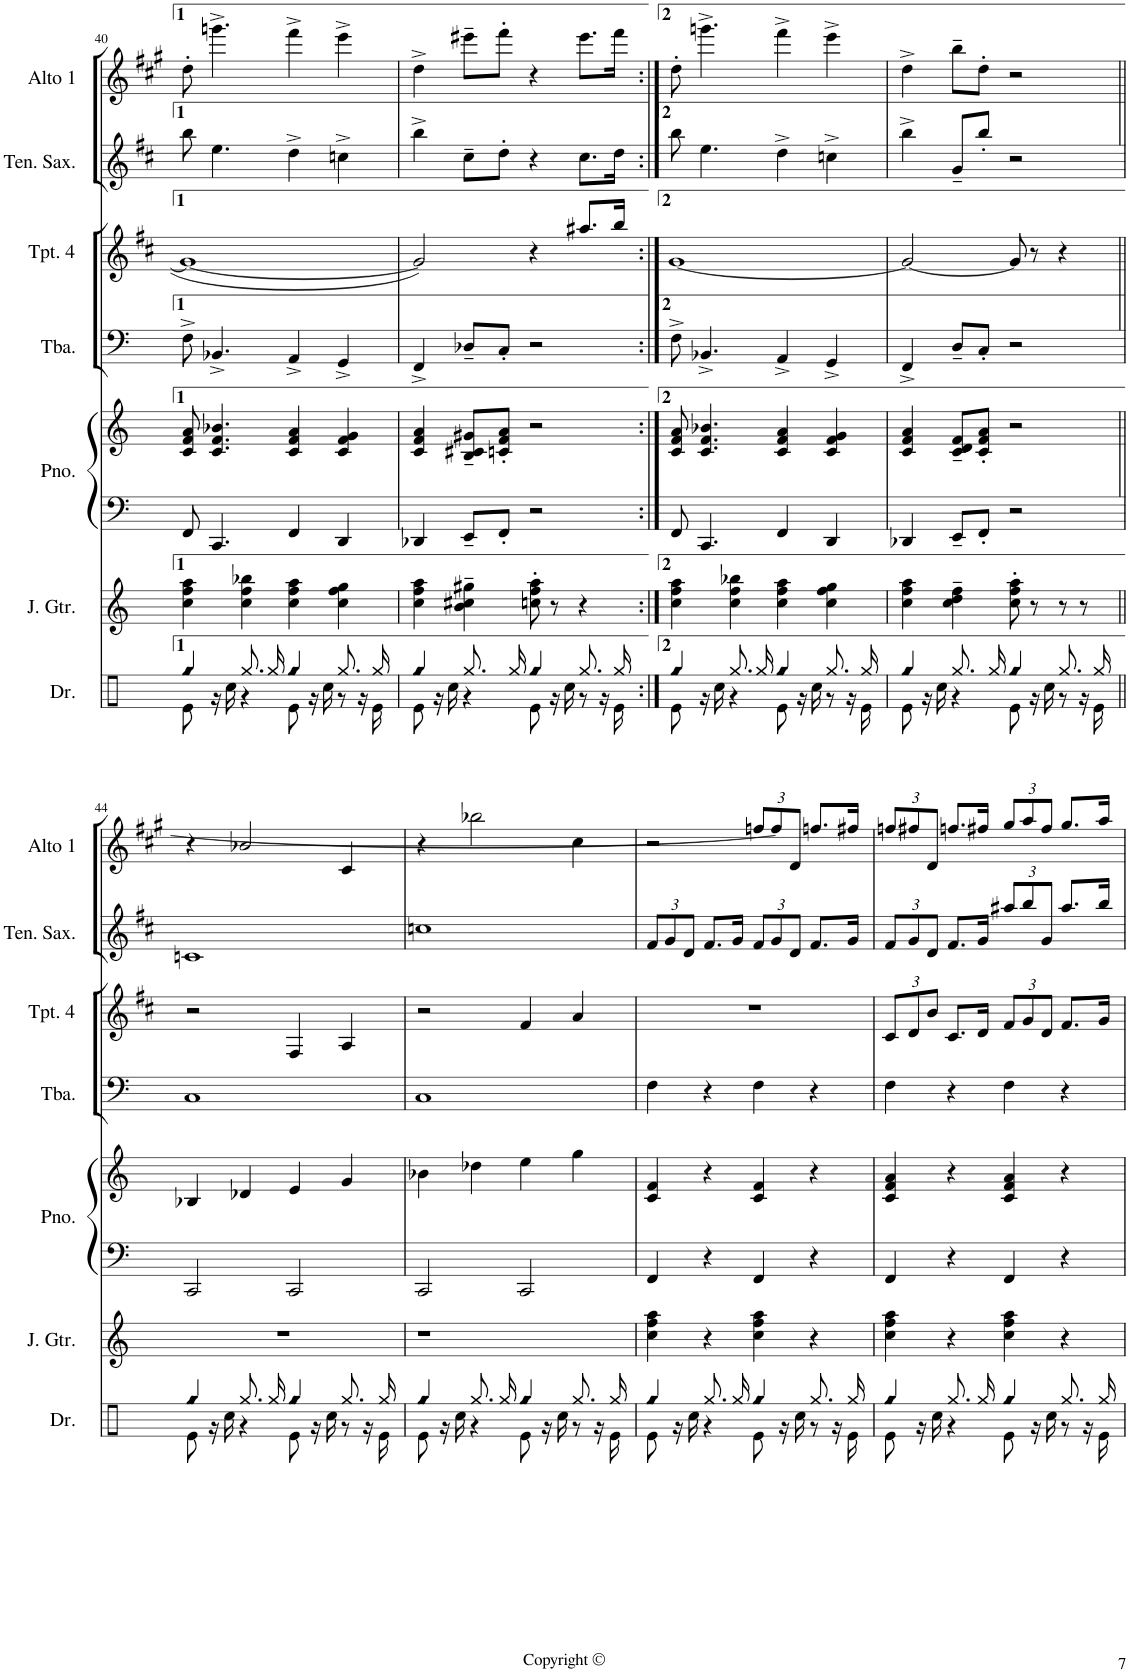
**kern	**kern	**kern	**kern	**kern	**kern	**kern	**kern
*part7	*part6	*part5	*part5	*part4	*part3	*part2	*part1
*staff8	*staff7	*staff6	*staff5	*staff4	*staff3	*staff2	*staff1
*I"Drums	*I"Jazz Guitar	*I"Piano	*	*I"Tuba	*I"Trumpet	*I"Tenor	*I"Alto
*I'Dr.	*I'J. Gtr.	*I'Pno.	*	*I'Tba.	*I'Tpt. 4	*	*I'Alto 1
!!LO:PB:g=z
*clefX	*clefG2	*clefF4	*clefG2	*clefF4	*clefG2	*clefG2	*clefG2
*	*	*	*	*	*Trd1c2	*Trd1c2	*Trd5c9
*k[]	*k[]	*k[]	*k[]	*k[]	*k[f#c#]	*k[f#c#]	*k[f#c#g#]
*M4/4	*M4/4	*M4/4	*M4/4	*M4/4	*M4/4	*M4/4	*M4/4
=40	=40	=40	=40	=40	=40	=40	=40
!LO:N:head=diamond	!	!	!	!	!	!	!
*^	*	*	*	*	*	*	*
4gg/	8e\	4cc\ 4ff\ 4aa\	8FF/	8c/ 8f/ 8a/	8F^\	1g_	8bb\	8dd'\
.	16r	.	4.CC/	4.c/ 4.f/ 4.b-X/	4.BB-X^/	.	4.ee\	4.gggn^\
.	16cc\	.	.	.	.	.	.	.
8.gg/L	4r	4cc\ 4ff\ 4bb-X\	.	.	.	.	.	.
16gg/Jk	.	.	.	.	.	.	.	.
!LO:N:head=diamond	!	!	!	!	!	!	!	!
4gg/	8e\	4cc\ 4ff\ 4aa\	4FF/	4c/ 4f/ 4a/	4AA^/	.	4dd^\	4fff#^\
.	16r	.	.	.	.	.	.	.
.	16cc\	.	.	.	.	.	.	.
8.gg/L	8r	4cc\ 4ff\ 4gg\	4DD/	4c/ 4f/ 4g/	4GG^/	.	4ccn^\	4eee^\
.	16r	.	.	.	.	.	.	.
16gg/Jk	16e\	.	.	.	.	.	.	.
=41	=41	=41	=41	=41	=41	=41	=41	=41
!LO:N:head=diamond	!	!	!	!	!	!	!	!
4gg/	8e\	4cc\ 4ff\ 4aa\	4DD-X/	4c/ 4f/ 4a/	4FF^/	2g/]	4bb^\	4dd^\
.	16r	.	.	.	.	.	.	.
.	16cc\	.	.	.	.	.	.	.
8.gg/L	4r	4b\~ 4cc#X\~ 4gg#X\~	8EE~/L	8B/~ 8c#X/~ 8g#X/~L	8D-X~/L	.	8cc#~\L	8eee#X~\L
.	.	.	8FF'/J	8cn/' 8f/' 8a/'J	8C'/J	.	8dd'\J	8fff#'\J
16gg/Jk	.	.	.	.	.	.	.	.
!LO:N:head=diamond	!	!	!	!	!	!	!	!
4gg/	8e\	8ccn\' 8ff\' 8aa\'	2r	2r	2r	4r	4r	4r
.	16r	8r	.	.	.	.	.	.
.	16cc\	.	.	.	.	.	.	.
8.gg/L	8r	4r	.	.	.	8.a#X/L	8.cc#\L	8.eee#\L
.	16r	.	.	.	.	.	.	.
16gg/Jk	16e\	.	.	.	.	16bb/Jk	16dd\Jk	16fff#\Jk
=42:|!	=42:|!	=42:|!	=42:|!	=42:|!	=42:|!	=42:|!	=42:|!	=42:|!
!LO:N:head=diamond	!	!	!	!	!	!	!	!
4gg/	8e\	4cc\ 4ff\ 4aa\	8FF/	8c/ 8f/ 8a/	8F^\	[1g	8bb\	8dd'\
.	16r	.	4.CC/	4.c/ 4.f/ 4.b-X/	4.BB-X^/	.	4.ee\	4.gggn^\
.	16cc\	.	.	.	.	.	.	.
8.gg/L	4r	4cc\ 4ff\ 4bb-X\	.	.	.	.	.	.
16gg/Jk	.	.	.	.	.	.	.	.
!LO:N:head=diamond	!	!	!	!	!	!	!	!
4gg/	8e\	4cc\ 4ff\ 4aa\	4FF/	4c/ 4f/ 4a/	4AA^/	.	4dd^\	4fff#^\
.	16r	.	.	.	.	.	.	.
.	16cc\	.	.	.	.	.	.	.
8.gg/L	8r	4cc\ 4ff\ 4gg\	4DD/	4c/ 4f/ 4g/	4GG^/	.	4ccn^\	4eee^\
.	16r	.	.	.	.	.	.	.
16gg/Jk	16e\	.	.	.	.	.	.	.
=43	=43	=43	=43	=43	=43	=43	=43	=43
!LO:N:head=diamond	!	!	!	!	!	!	!	!
4gg/	8e\	4cc\ 4ff\ 4aa\	4DD-X/	4c/ 4f/ 4a/	4FF^/	2g/_	4bb^\	4dd^\
.	16r	.	.	.	.	.	.	.
.	16cc\	.	.	.	.	.	.	.
8.gg/L	4r	4cc\~ 4dd\~ 4ff\~	8EE~/L	8c/~ 8d/~ 8f/~L	8D~/L	.	8g~/L	8bb~\L
.	.	.	8FF'/J	8c/' 8f/' 8a/'J	8C'/J	.	8bb'/J	8dd'\J
16gg/Jk	.	.	.	.	.	.	.	.
!LO:N:head=diamond	!	!	!	!	!	!	!	!
4gg/	8e\	8cc\' 8ff\' 8aa\'	2r	2r	2r	8g/]	2r	2r
.	16r	8r	.	.	.	8r	.	.
.	16cc\	.	.	.	.	.	.	.
8.gg/L	8r	8r	.	.	.	4r	.	.
.	16r	8r	.	.	.	.	.	.
16gg/Jk	16e\	.	.	.	.	.	.	.
!!LO:LB:g=z
=44||	=44||	=44||	=44||	=44||	=44||	=44||	=44||	=44||
!LO:N:head=diamond	!	!	!	!	!	!	!	!
4gg/	8e\	1r	2CC/	4B-X/	1C	2r	1cn	4r
.	16r	.	.	.	.	.	.	.
.	16cc\	.	.	.	.	.	.	.
8.gg/L	4r	.	.	4d-X/	.	.	.	2b-X/
16gg/Jk	.	.	.	.	.	.	.	.
!LO:N:head=diamond	!	!	!	!	!	!	!	!
4gg/	8e\	.	2CC/	4e/	.	4F#/	.	.
.	16r	.	.	.	.	.	.	.
.	16cc\	.	.	.	.	.	.	.
8.gg/L	8r	.	.	4g/	.	4A/	.	4c#/
.	16r	.	.	.	.	.	.	.
16gg/Jk	16e\	.	.	.	.	.	.	.
=45	=45	=45	=45	=45	=45	=45	=45	=45
!LO:N:head=diamond	!	!	!	!	!	!	!	!
4gg/	8e\	1r	2CC/	4b-X\	1C	2r	1ccn	4r
.	16r	.	.	.	.	.	.	.
.	16cc\	.	.	.	.	.	.	.
8.gg/L	4r	.	.	4dd-X\	.	.	.	2bb-X\
16gg/Jk	.	.	.	.	.	.	.	.
!LO:N:head=diamond	!	!	!	!	!	!	!	!
4gg/	8e\	.	2CC/	4ee\	.	4f#/	.	.
.	16r	.	.	.	.	.	.	.
.	16cc\	.	.	.	.	.	.	.
8.gg/L	8r	.	.	4gg\	.	4a/	.	4cc#\
.	16r	.	.	.	.	.	.	.
16gg/Jk	16e\	.	.	.	.	.	.	.
=46	=46	=46	=46	=46	=46	=46	=46	=46
!LO:N:head=diamond	!	!	!	!	!	!	!	!
*	*	*	*	*	*	*	*Xbrackettup	*
4gg/	8e\	4cc\ 4ff\ 4aa\	4FF/	4c/ 4f/	4F\	1r	12f#/L	2r
.	.	.	.	.	.	.	12g/	.
.	16r	.	.	.	.	.	.	.
.	.	.	.	.	.	.	12d/J	.
.	16cc\	.	.	.	.	.	.	.
8.gg/L	4r	4r	4r	4r	4r	.	8.f#/L	.
16gg/Jk	.	.	.	.	.	.	16g/Jk	.
!LO:N:head=diamond	!	!	!	!	!	!	!	!
*	*	*	*	*	*	*	*	*Xbrackettup
4gg/	8e\	4cc\ 4ff\ 4aa\	4FF/	4c/ 4f/	4F\	.	12f#/L	12ffn/L
.	.	.	.	.	.	.	12g/	12ff#/]
.	16r	.	.	.	.	.	.	.
.	.	.	.	.	.	.	12d/J	12d/J
.	16cc\	.	.	.	.	.	.	.
8.gg/L	8r	4r	4r	4r	4r	.	8.f#/L	8.ffn/L
.	16r	.	.	.	.	.	.	.
16gg/Jk	16e\	.	.	.	.	.	16g/Jk	16ff#X/Jk
=47	=47	=47	=47	=47	=47	=47	=47	=47
!LO:N:head=diamond	!	!	!	!	!	!	!	!
*	*	*	*	*	*	*Xbrackettup	*	*
4gg/	8e\	4cc\ 4ff\ 4aa\	4FF/	4c/ 4f/ 4a/	4F\	12c#/L	12f#/L	12ffn/L
.	.	.	.	.	.	12d/	12g/	12ff#X/
.	16r	.	.	.	.	.	.	.
.	.	.	.	.	.	12b/J	12d/J	12d/J
.	16cc\	.	.	.	.	.	.	.
8.gg/L	4r	4r	4r	4r	4r	8.c#/L	8.f#/L	8.ffn/L
16gg/Jk	.	.	.	.	.	16d/Jk	16g/Jk	16ff#X/Jk
!LO:N:head=diamond	!	!	!	!	!	!	!	!
4gg/	8e\	4cc\ 4ff\ 4aa\	4FF/	4c/ 4f/ 4a/	4F\	12f#/L	12a#X/L	12gg#/L
.	.	.	.	.	.	12g/	12bb/	12aa/
.	16r	.	.	.	.	.	.	.
.	.	.	.	.	.	12d/J	12g/J	12ff#/J
.	16cc\	.	.	.	.	.	.	.
8.gg/L	8r	4r	4r	4r	4r	8.f#/L	8.a#/L	8.gg#/L
.	16r	.	.	.	.	.	.	.
16gg/Jk	16e\	.	.	.	.	16g/Jk	16bb/Jk	16aa/Jk
*v	*v	*	*	*	*	*	*	*
=	=	=	=	=	=	=	=
*-	*-	*-	*-	*-	*-	*-	*-
